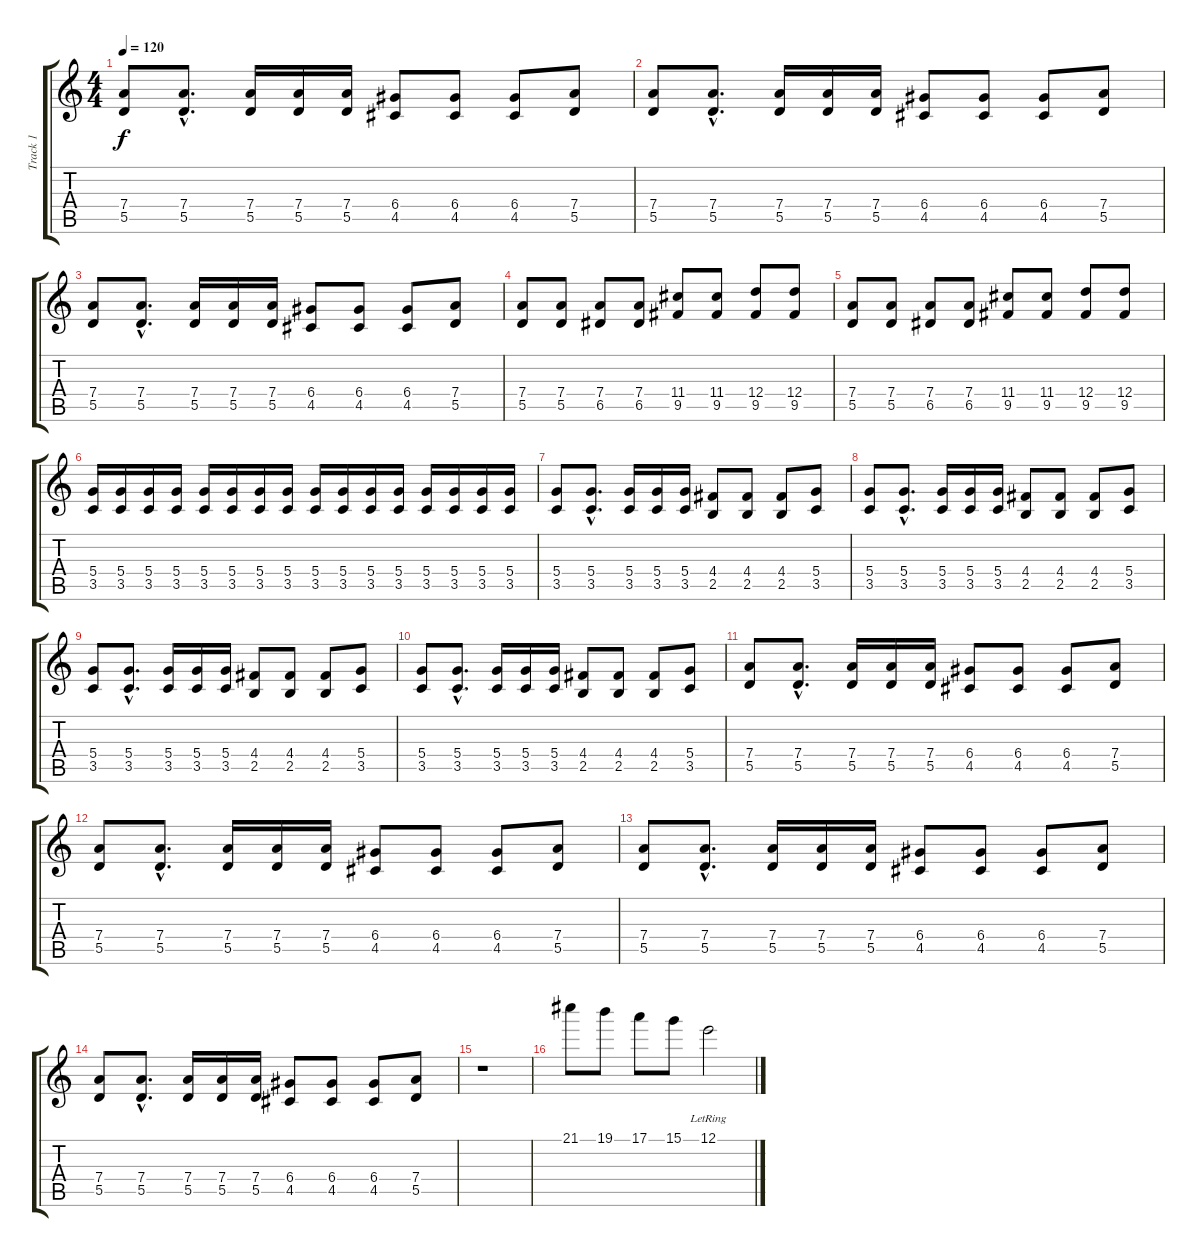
\track ("Track 1" "Track 1") {instrument distortionguitar}
\staff {score tabs}
\tuning (E4 B3 G3 D3 A2 E2) {hide}
\ts (4 4)
\tempo 120
\clef g2
\ks c
(7.4 5.5).8{dy f} (7.4{hac} 5.5{hac}).8{d} (7.4 5.5).16 (7.4 5.5).16 (7.4 5.5).16 (6.4 4.5).8 (6.4 4.5).8 (6.4 4.5).8 (7.4 5.5).8 |
(7.4 5.5).8 (7.4{hac} 5.5{hac}).8{d} (7.4 5.5).16 (7.4 5.5).16 (7.4 5.5).16 (6.4 4.5).8 (6.4 4.5).8 (6.4 4.5).8 (7.4 5.5).8 |
(7.4 5.5).8 (7.4{hac} 5.5{hac}).8{d} (7.4 5.5).16 (7.4 5.5).16 (7.4 5.5).16 (6.4 4.5).8 (6.4 4.5).8 (6.4 4.5).8 (7.4 5.5).8 |
(7.4 5.5).8 (7.4 5.5).8 (7.4 6.5).8 (7.4 6.5).8 (11.4 9.5).8 (11.4 9.5).8 (12.4 9.5).8 (12.4 9.5).8 |
(7.4 5.5).8 (7.4 5.5).8 (7.4 6.5).8 (7.4 6.5).8 (11.4 9.5).8 (11.4 9.5).8 (12.4 9.5).8 (12.4 9.5).8 |
(5.4 3.5).16 (5.4 3.5).16 (5.4 3.5).16 (5.4 3.5).16 (5.4 3.5).16 (5.4 3.5).16 (5.4 3.5).16 (5.4 3.5).16 (5.4 3.5).16 (5.4 3.5).16 (5.4 3.5).16 (5.4 3.5).16 (5.4 3.5).16 (5.4 3.5).16 (5.4 3.5).16 (5.4 3.5).16 |
(5.4 3.5).8 (5.4{hac} 3.5{hac}).8{d} (5.4 3.5).16 (5.4 3.5).16 (5.4 3.5).16 (4.4 2.5).8 (4.4 2.5).8 (4.4 2.5).8 (5.4 3.5).8 |
(5.4 3.5).8 (5.4{hac} 3.5{hac}).8{d} (5.4 3.5).16 (5.4 3.5).16 (5.4 3.5).16 (4.4 2.5).8 (4.4 2.5).8 (4.4 2.5).8 (5.4 3.5).8 |
(5.4 3.5).8 (5.4{hac} 3.5{hac}).8{d} (5.4 3.5).16 (5.4 3.5).16 (5.4 3.5).16 (4.4 2.5).8 (4.4 2.5).8 (4.4 2.5).8 (5.4 3.5).8 |
(5.4 3.5).8 (5.4{hac} 3.5{hac}).8{d} (5.4 3.5).16 (5.4 3.5).16 (5.4 3.5).16 (4.4 2.5).8 (4.4 2.5).8 (4.4 2.5).8 (5.4 3.5).8 |
(7.4 5.5).8 (7.4{hac} 5.5{hac}).8{d} (7.4 5.5).16 (7.4 5.5).16 (7.4 5.5).16 (6.4 4.5).8 (6.4 4.5).8 (6.4 4.5).8 (7.4 5.5).8 |
(7.4 5.5).8 (7.4{hac} 5.5{hac}).8{d} (7.4 5.5).16 (7.4 5.5).16 (7.4 5.5).16 (6.4 4.5).8 (6.4 4.5).8 (6.4 4.5).8 (7.4 5.5).8 |
(7.4 5.5).8 (7.4{hac} 5.5{hac}).8{d} (7.4 5.5).16 (7.4 5.5).16 (7.4 5.5).16 (6.4 4.5).8 (6.4 4.5).8 (6.4 4.5).8 (7.4 5.5).8 |
(7.4 5.5).8 (7.4{hac} 5.5{hac}).8{d} (7.4 5.5).16 (7.4 5.5).16 (7.4 5.5).16 (6.4 4.5).8 (6.4 4.5).8 (6.4 4.5).8 (7.4 5.5).8 |
r.1 |
21.1.8 19.1.8 17.1.8 15.1.8 12.1{lr}.2
